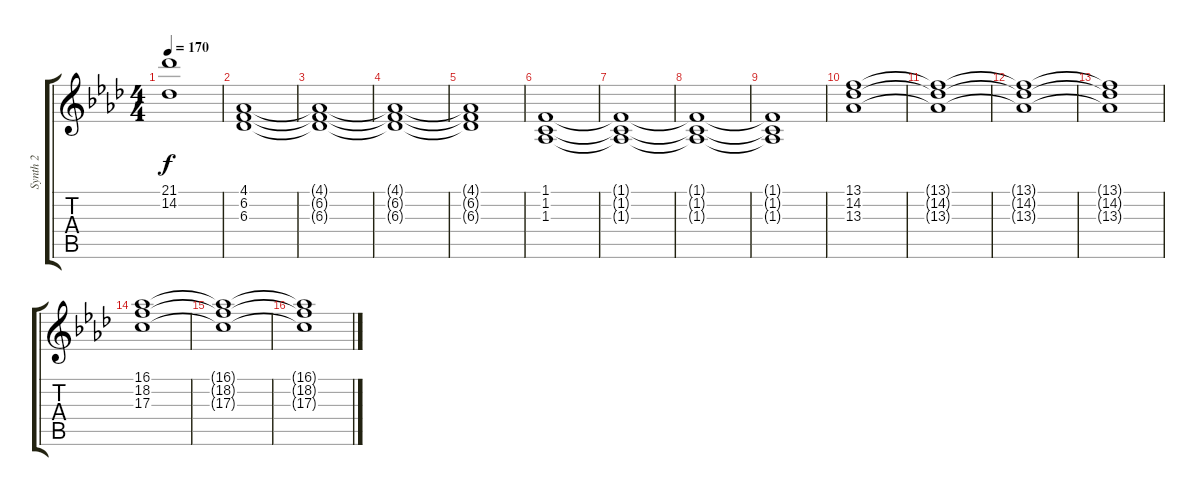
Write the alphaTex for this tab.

\track ("Synth 2" "Synth 2") {instrument stringensemble1}
\staff {score tabs}
\tuning (E4 B3 G3 D3 A2 E2) {hide}
\ts (4 4)
\tempo 170
\clef g2
\ks fminor
(21.1{t} 14.2{t}).1{dy f} |
(4.1 6.2 6.3).1 |
(4.1{t} 6.2{t} 6.3{t}).1 |
(4.1{t} 6.2{t} 6.3{t}).1 |
(4.1{t} 6.2{t} 6.3{t}).1 |
(1.1 1.2 1.3).1 |
(1.1{t} 1.2{t} 1.3{t}).1 |
(1.1{t} 1.2{t} 1.3{t}).1 |
(1.1{t} 1.2{t} 1.3{t}).1 |
(13.1 14.2 13.3).1 |
(13.1{t} 14.2{t} 13.3{t}).1 |
(13.1{t} 14.2{t} 13.3{t}).1 |
(13.1{t} 14.2{t} 13.3{t}).1 |
(16.1 18.2 17.3).1 |
(16.1{t} 18.2{t} 17.3{t}).1 |
(16.1{t} 18.2{t} 17.3{t}).1
